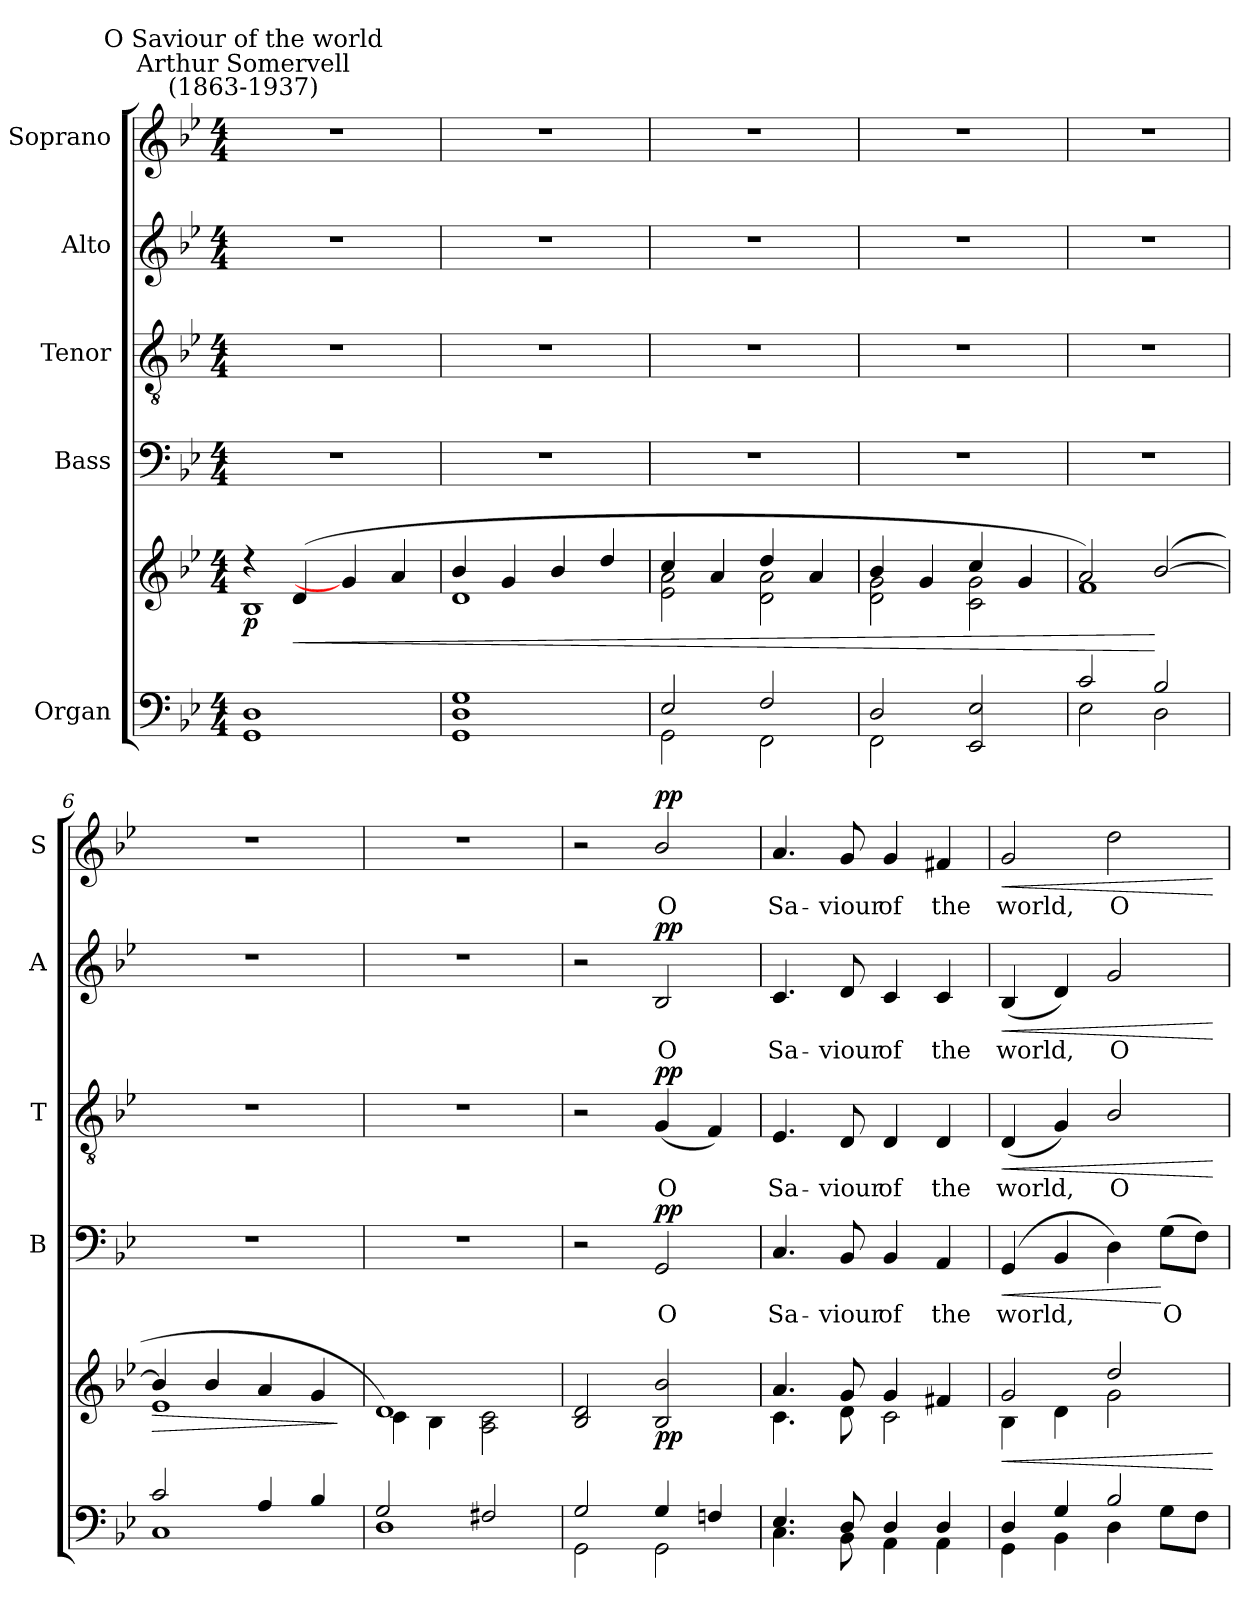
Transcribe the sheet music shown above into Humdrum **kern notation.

**kern	**kern	**dynam	**kern	**text	**dynam	**kern	**text	**dynam	**kern	**text	**dynam	**kern	**text	**dynam
*part5	*part5	*part5	*part4	*part4	*part4	*part3	*part3	*part3	*part2	*part2	*part2	*part1	*part1	*part1
*staff6	*staff5	*staff5/6	*staff4	*staff4	*staff4	*staff3	*staff3	*staff3	*staff2	*staff2	*staff2	*staff1	*staff1	*staff1
*I"Organ	*	*	*I"Bass	*	*	*I"Tenor	*	*	*I"Alto	*	*	*I"Soprano	*	*
*	*	*	*I'B	*	*	*I'T	*	*	*I'A	*	*	*I'S	*	*
*clefF4	*clefG2	*	*clefF4	*	*	*clefGv2	*	*	*clefG2	*	*	*clefG2	*	*
*k[b-e-]	*k[b-e-]	*	*k[b-e-]	*	*	*k[b-e-]	*	*	*k[b-e-]	*	*	*k[b-e-]	*	*
*B-:	*B-:	*	*B-:	*	*	*B-:	*	*	*B-:	*	*	*B-:	*	*
*M4/4	*M4/4	*	*M4/4	*	*	*M4/4	*	*	*M4/4	*	*	*M4/4	*	*
=1	=1	=1	=1	=1	=1	=1	=1	=1	=1	=1	=1	=1	=1	=1
*^	*^	*	*	*	*	*	*	*	*	*	*	*	*	*
!	!	!	!	!	!	!	!	!	!	!	!	!	!	!LO:TX:a:cj:t=Arthur Somervell\n(1863-1937)	!	!
!	!	!	!	!	!	!	!	!	!	!	!	!	!	!LO:TX:a:cj:t=O Saviour of the world	!	!
!	!	!	!	!LO:DY:b	!	!	!	!	!	!	!	!	!	!	!	!
1D/	1GG\	4r	1B-\	p	1r	.	.	1r	.	.	1r	.	.	1r	.	.
!	!	!	!	!LO:HP:b	!	!	!	!	!	!	!	!	!	!	!	!
.	.	(>4d/	.	<	.	.	.	.	.	.	.	.	.	.	.	.
.	.	4g/]	.	.	.	.	.	.	.	.	.	.	.	.	.	.
.	.	4a/	.	.	.	.	.	.	.	.	.	.	.	.	.	.
=2	=2	=2	=2	=2	=2	=2	=2	=2	=2	=2	=2	=2	=2	=2	=2	=2
1D/ 1G/	1GG\	4b-/	1d\	.	1r	.	.	1r	.	.	1r	.	.	1r	.	.
.	.	4g/	.	.	.	.	.	.	.	.	.	.	.	.	.	.
.	.	4b-/	.	.	.	.	.	.	.	.	.	.	.	.	.	.
.	.	4dd/	.	.	.	.	.	.	.	.	.	.	.	.	.	.
=3	=3	=3	=3	=3	=3	=3	=3	=3	=3	=3	=3	=3	=3	=3	=3	=3
2E-/	2GG\	4cc/	2e-\ 2a\	.	1r	.	.	1r	.	.	1r	.	.	1r	.	.
.	.	4a/	.	.	.	.	.	.	.	.	.	.	.	.	.	.
2F/	2FF\	4dd/	2d\ 2a\	.	.	.	.	.	.	.	.	.	.	.	.	.
.	.	4a/	.	.	.	.	.	.	.	.	.	.	.	.	.	.
=4	=4	=4	=4	=4	=4	=4	=4	=4	=4	=4	=4	=4	=4	=4	=4	=4
2D/	2FF\	4b-/	2d\ 2g\	.	1r	.	.	1r	.	.	1r	.	.	1r	.	.
.	.	4g/	.	.	.	.	.	.	.	.	.	.	.	.	.	.
2EE-/ 2E-/	2ryy	4cc/	2c\ 2g\	.	.	.	.	.	.	.	.	.	.	.	.	.
.	.	4g/	.	.	.	.	.	.	.	.	.	.	.	.	.	.
=5	=5	=5	=5	=5	=5	=5	=5	=5	=5	=5	=5	=5	=5	=5	=5	=5
2c/	2E-\	2a/)	1f\	.	1r	.	.	1r	.	.	1r	.	.	1r	.	.
2B-/	2D\	(>[2b-/	.	[	.	.	.	.	.	.	.	.	.	.	.	.
=6	=6	=6	=6	=6	=6	=6	=6	=6	=6	=6	=6	=6	=6	=6	=6	=6
!	!	!	!	!LO:HP:b	!	!	!	!	!	!	!	!	!	!	!	!
2c/	1C\	4b-/]	1e-\	>	1r	.	.	1r	.	.	1r	.	.	1r	.	.
.	.	4b-/	.	.	.	.	.	.	.	.	.	.	.	.	.	.
4A/	.	4a/	.	.	.	.	.	.	.	.	.	.	.	.	.	.
4B-/	.	4g/	.	.	.	.	.	.	.	.	.	.	.	.	.	.
*v	*v	*	*	*	*	*	*	*	*	*	*	*	*	*	*	*
*	*v	*v	*	*	*	*	*	*	*	*	*	*	*	*	*
.	.	]	.	.	.	.	.	.	.	.	.	.	.	.
=7	=7	=7	=7	=7	=7	=7	=7	=7	=7	=7	=7	=7	=7	=7
*^	*^	*	*	*	*	*	*	*	*	*	*	*	*	*
2G/	1D\	1d/)	4c\	.	1r	.	.	1r	.	.	1r	.	.	1r	.	.
.	.	.	4B-\	.	.	.	.	.	.	.	.	.	.	.	.	.
2F#X/	.	.	2A\ 2c\	.	.	.	.	.	.	.	.	.	.	.	.	.
=8	=8	=8	=8	=8	=8	=8	=8	=8	=8	=8	=8	=8	=8	=8	=8	=8
2G/	2GG\	2B-/ 2d/	2ryy	.	2r	.	.	2r	.	.	2r	.	.	2r	.	.
!	!	!	!	!LO:DY:b	!	!LO:LY:b	!LO:DY:b	!	!LO:LY:b	!LO:DY:b	!	!LO:LY:b	!LO:DY:b	!	!LO:LY:b	!LO:DY:b
4G/	2GG\	2B-/ 2b-/	2ryy	pp	2GG	O	pp	(<4G	O	pp	2B-	O	pp	2b-/	O	pp
4Fn/	.	.	.	.	.	.	.	4F)	.	.	.	.	.	.	.	.
=9	=9	=9	=9	=9	=9	=9	=9	=9	=9	=9	=9	=9	=9	=9	=9	=9
!	!	!	!	!	!	!LO:LY:b	!	!	!LO:LY:b	!	!	!LO:LY:b	!	!	!LO:LY:b	!
4.E-/	4.C\	4.a/	4.c\	.	4.C	Sa-	.	4.E-	Sa-	.	4.c	Sa-	.	4.a	Sa-	.
!	!	!	!	!	!	!LO:LY:b	!	!	!LO:LY:b	!	!	!LO:LY:b	!	!	!LO:LY:b	!
8D/	8BB-\	8g/	8d\	.	8BB-	-viour	.	8D	-viour	.	8d	-viour	.	8g	-viour	.
!	!	!	!	!	!	!LO:LY:b	!	!	!LO:LY:b	!	!	!LO:LY:b	!	!	!LO:LY:b	!
4D/	4AA\	4g/	2c\	.	4BB-	of	.	4D	of	.	4c	of	.	4g	of	.
!	!	!	!	!	!	!LO:LY:b	!	!	!LO:LY:b	!	!	!LO:LY:b	!	!	!LO:LY:b	!
4D/	4AA\	4f#X/	.	.	4AA	the	.	4D	the	.	4c	the	.	4f#X	the	.
=10	=10	=10	=10	=10	=10	=10	=10	=10	=10	=10	=10	=10	=10	=10	=10	=10
!	!	!	!	!LO:HP:b	!	!LO:LY:b	!LO:HP:b	!	!LO:LY:b	!LO:HP:b	!	!LO:LY:b	!LO:HP:b	!	!LO:LY:b	!LO:HP:b
4D/	4GG\	2g/	4B-\	<	(<4GG	world,	<	(<4D	world,	<	(<4B-	world,	<	2g	world,	<
4G/	4BB-\	.	4d\	.	4BB-	.	.	4G)	.	.	4d)	.	.	.	.	.
!	!	!	!	!	!	!	!	!	!LO:LY:b	!	!	!LO:LY:b	!	!	!LO:LY:b	!
2B-/	4D\	2dd/	2g\	.	4D)	.	.	2B-/	O	.	2g	O	.	2dd	O	.
!	!	!	!	!	!	!LO:LY:b	!	!	!	!	!	!	!	!	!	!
.	8G\L	.	.	.	(>8GL	O	[	.	.	.	.	.	.	.	.	.
.	8F\J	.	.	.	8FJ)	.	.	.	.	.	.	.	.	.	.	.
*v	*v	*	*	*	*	*	*	*	*	*	*	*	*	*	*	*
*	*v	*v	*	*	*	*	*	*	*	*	*	*	*	*	*
.	.	[	.	.	.	.	.	[	.	.	[	.	.	[
=	=	=	=	=	=	=	=	=	=	=	=	=	=	=
*-	*-	*-	*-	*-	*-	*-	*-	*-	*-	*-	*-	*-	*-	*-
